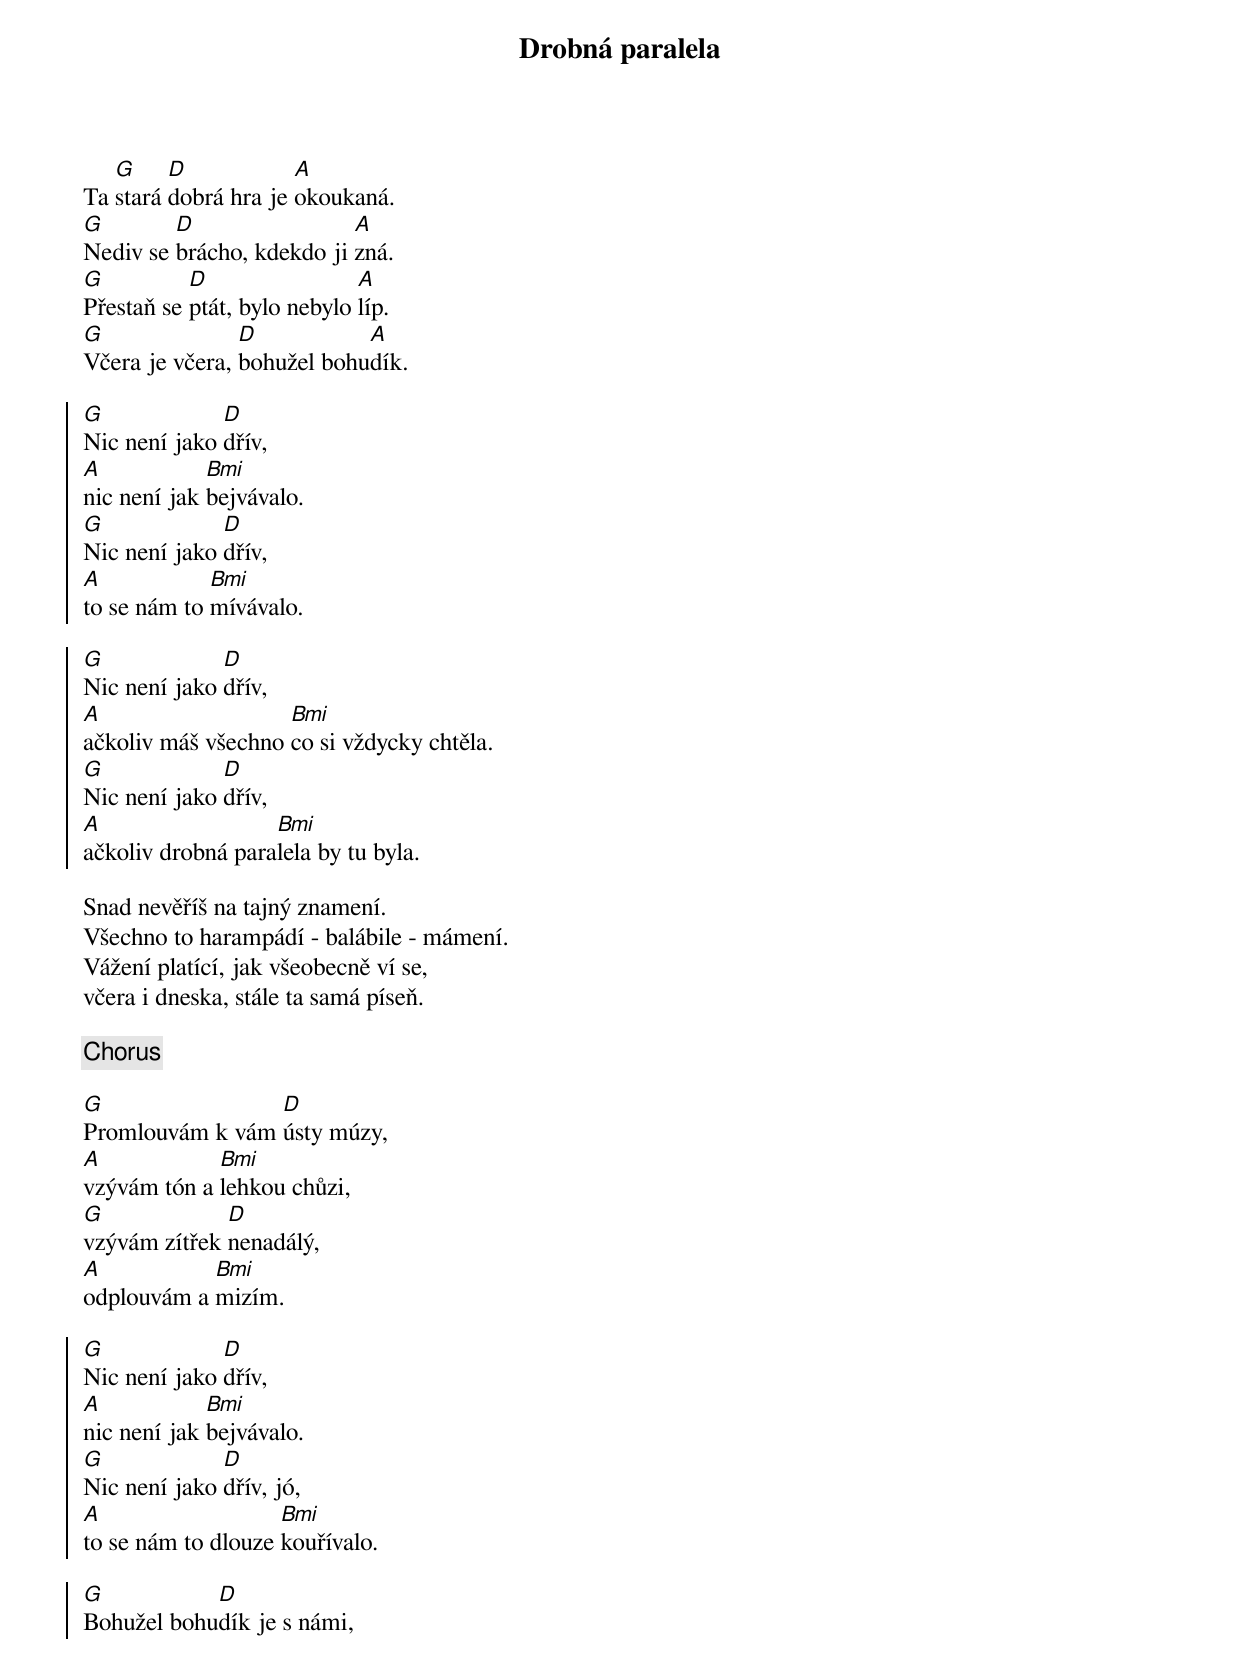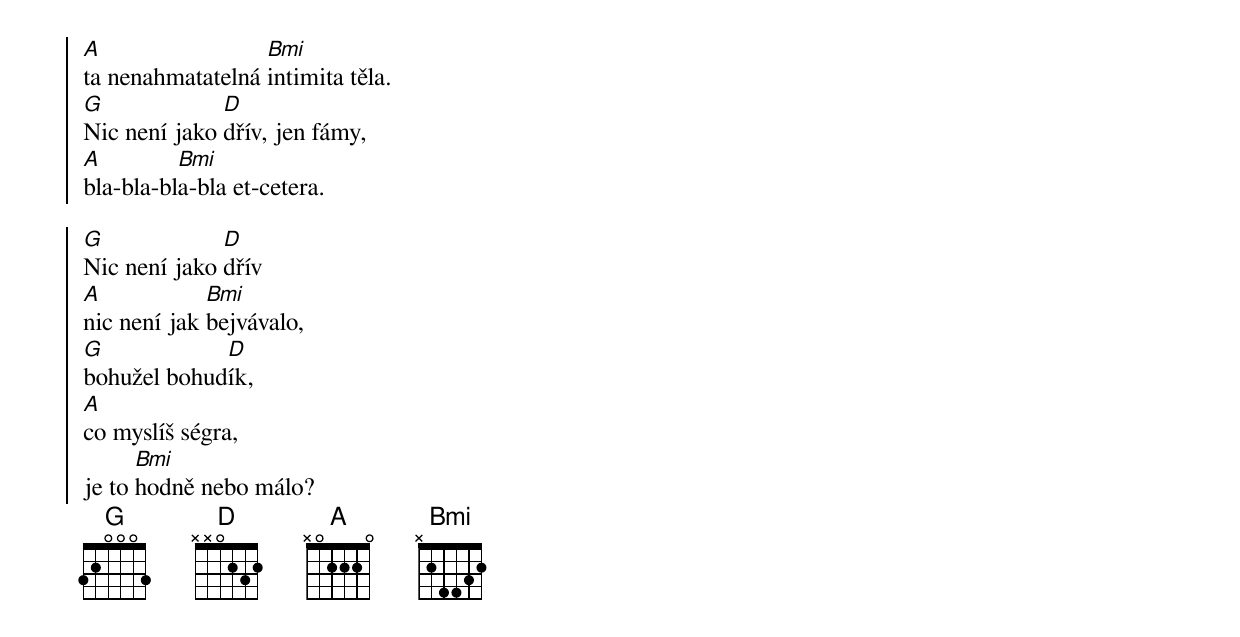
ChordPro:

{title: Drobná paralela}
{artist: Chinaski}
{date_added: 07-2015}
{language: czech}
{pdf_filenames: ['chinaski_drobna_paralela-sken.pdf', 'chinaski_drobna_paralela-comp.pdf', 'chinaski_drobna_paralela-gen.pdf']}
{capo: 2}
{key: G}
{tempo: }
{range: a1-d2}
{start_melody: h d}

{start_of_verse}
Ta [G]stará [D]dobrá hra je [A]okoukaná.
[G]Nediv se [D]brácho, kdekdo ji [A]zná.
[G]Přestaň se [D]ptát, bylo nebylo [A]líp.
[G]Včera je včera, [D]bohužel bohu[A]dík.
{end_of_verse}

{start_of_chorus}
[G]Nic není jako [D]dřív,
[A]nic není jak [Bmi]bejvávalo.
[G]Nic není jako [D]dřív,
[A]to se nám to [Bmi]mívávalo.
{end_of_chorus}

{start_of_chorus}
[G]Nic není jako [D]dřív,
[A]ačkoliv máš všechno [Bmi]co si vždycky chtěla.
[G]Nic není jako [D]dřív,
[A]ačkoliv drobná para[Bmi]lela by tu byla.
{end_of_chorus}

{start_of_verse}
Snad nevěříš na tajný znamení.
Všechno to harampádí - balábile - mámení.
Vážení platící, jak všeobecně ví se,
včera i dneska, stále ta samá píseň.
{end_of_verse}

{chorus}

{start_of_bridge}
[G]Promlouvám k vám [D]ústy múzy,
[A]vzývám tón a [Bmi]lehkou chůzi,
[G]vzývám zítřek [D]nenadálý,
[A]odplouvám a [Bmi]mizím.
{end_of_bridge}

{start_of_chorus}
[G]Nic není jako [D]dřív,
[A]nic není jak [Bmi]bejvávalo.
[G]Nic není jako [D]dřív, jó,
[A]to se nám to dlouze [Bmi]kouřívalo.
{end_of_chorus}

{start_of_chorus}
[G]Bohužel bohu[D]dík je s námi,
[A]ta nenahmatatelná [Bmi]intimita těla.
[G]Nic není jako [D]dřív, jen fámy,
[A]bla-bla-bl[Bmi]a-bla et-cetera.
{end_of_chorus}

{start_of_chorus}
[G]Nic není jako [D]dřív
[A]nic není jak [Bmi]bejvávalo,
[G]bohužel bohud[D]ík,
[A]co myslíš ségra,
je to [Bmi]hodně nebo málo?
{end_of_chorus}
